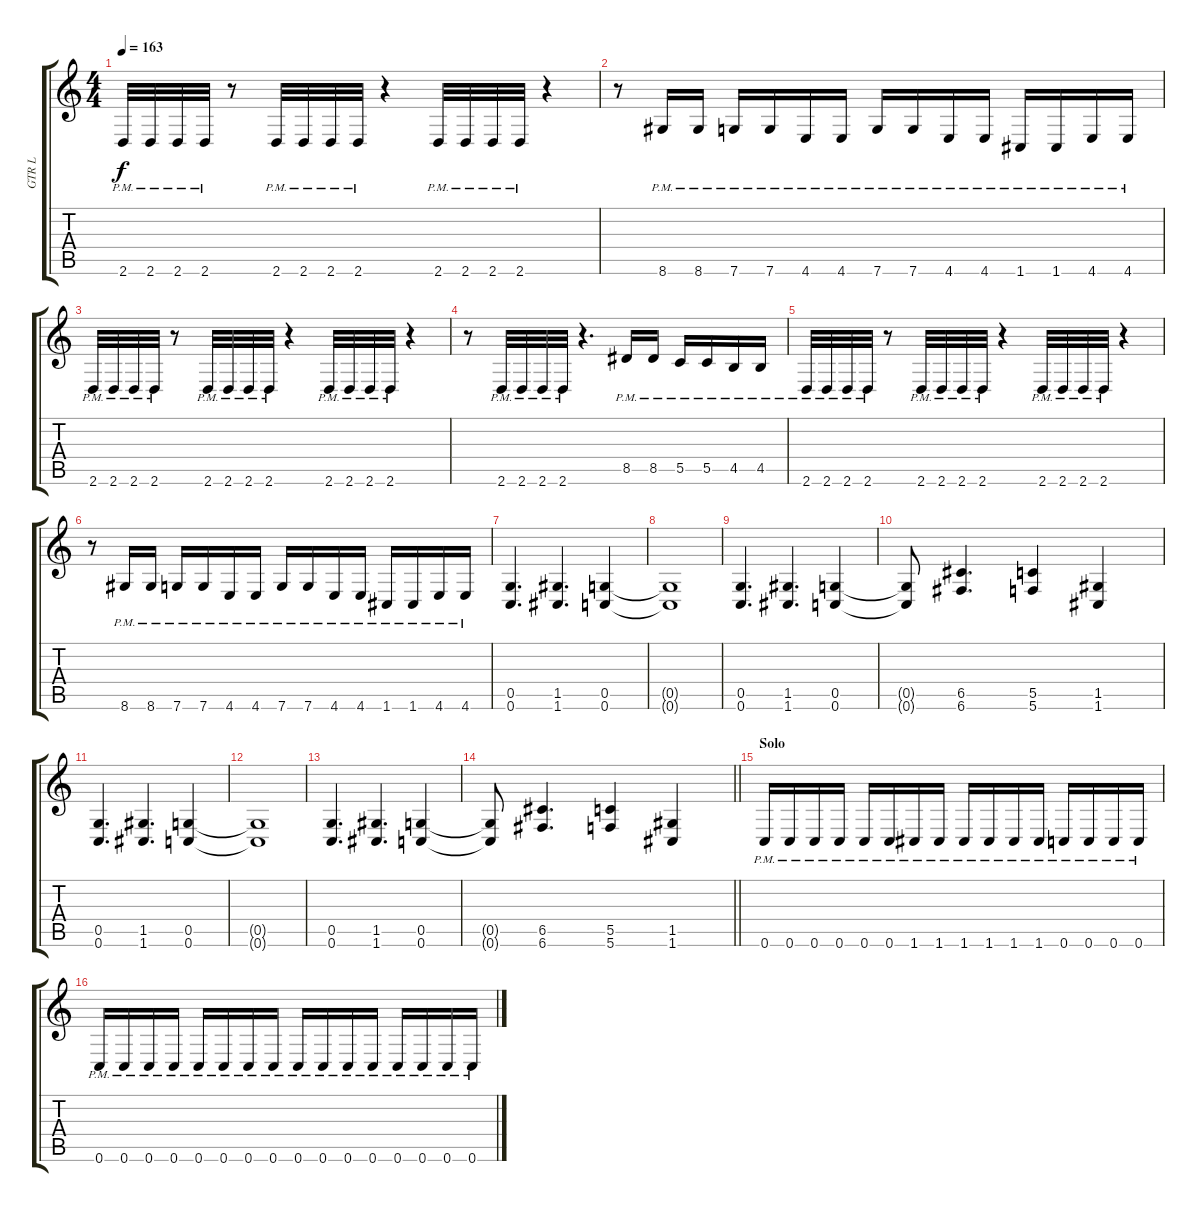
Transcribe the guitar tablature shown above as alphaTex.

\track ("GTR L" "GTR L") {instrument distortionguitar}
\staff {score tabs}
\tuning (D4 A3 F3 C3 G2 C2) {hide}
\ts (4 4)
\tempo 163
\clef g2
\ks c
2.6{pm}.32{dy f} 2.6{pm}.32 2.6{pm}.32 2.6{pm}.32 r.8 2.6{pm}.32 2.6{pm}.32 2.6{pm}.32 2.6{pm}.32 r.4 2.6{pm}.32 2.6{pm}.32 2.6{pm}.32 2.6{pm}.32 r.4 |
r.8 8.6{pm}.16 8.6{pm}.16 7.6{pm}.16 7.6{pm}.16 4.6{pm}.16 4.6{pm}.16 7.6{pm}.16 7.6{pm}.16 4.6{pm}.16 4.6{pm}.16 1.6{pm}.16 1.6{pm}.16 4.6{pm}.16 4.6{pm}.16 |
2.6{pm}.32 2.6{pm}.32 2.6{pm}.32 2.6{pm}.32 r.8 2.6{pm}.32 2.6{pm}.32 2.6{pm}.32 2.6{pm}.32 r.4 2.6{pm}.32 2.6{pm}.32 2.6{pm}.32 2.6{pm}.32 r.4 |
r.8 2.6{pm}.32 2.6{pm}.32 2.6{pm}.32 2.6{pm}.32 r.4{d} 8.5{pm}.16 8.5{pm}.16 5.5{pm}.16 5.5{pm}.16 4.5{pm}.16 4.5{pm}.16 |
2.6{pm}.32 2.6{pm}.32 2.6{pm}.32 2.6{pm}.32 r.8 2.6{pm}.32 2.6{pm}.32 2.6{pm}.32 2.6{pm}.32 r.4 2.6{pm}.32 2.6{pm}.32 2.6{pm}.32 2.6{pm}.32 r.4 |
r.8 8.6{pm}.16 8.6{pm}.16 7.6{pm}.16 7.6{pm}.16 4.6{pm}.16 4.6{pm}.16 7.6{pm}.16 7.6{pm}.16 4.6{pm}.16 4.6{pm}.16 1.6{pm}.16 1.6{pm}.16 4.6{pm}.16 4.6{pm}.16 |
(0.5 0.6).4{d} (1.5 1.6).4{d} (0.5 0.6).4 |
(0.5{t} 0.6{t}).1 |
(0.5 0.6).4{d} (1.5 1.6).4{d} (0.5 0.6).4 |
(0.5{t} 0.6{t}).8 (6.5 6.6).4{d} (5.5 5.6).4 (1.5 1.6).4 |
(0.5 0.6).4{d} (1.5 1.6).4{d} (0.5 0.6).4 |
(0.5{t} 0.6{t}).1 |
(0.5 0.6).4{d} (1.5 1.6).4{d} (0.5 0.6).4 |
\barLineRight lightlight
(0.5{t} 0.6{t}).8 (6.5 6.6).4{d} (5.5 5.6).4 (1.5 1.6).4 |
\section ("" "Solo")
0.6{pm}.16 0.6{pm}.16 0.6{pm}.16 0.6{pm}.16 0.6{pm}.16 0.6{pm}.16 1.6{pm}.16 1.6{pm}.16 1.6{pm}.16 1.6{pm}.16 1.6{pm}.16 1.6{pm}.16 0.6{pm}.16 0.6{pm}.16 0.6{pm}.16 0.6{pm}.16 |
0.6{pm}.16 0.6{pm}.16 0.6{pm}.16 0.6{pm}.16 0.6{pm}.16 0.6{pm}.16 0.6{pm}.16 0.6{pm}.16 0.6{pm}.16 0.6{pm}.16 0.6{pm}.16 0.6{pm}.16 0.6{pm}.16 0.6{pm}.16 0.6{pm}.16 0.6{pm}.16
